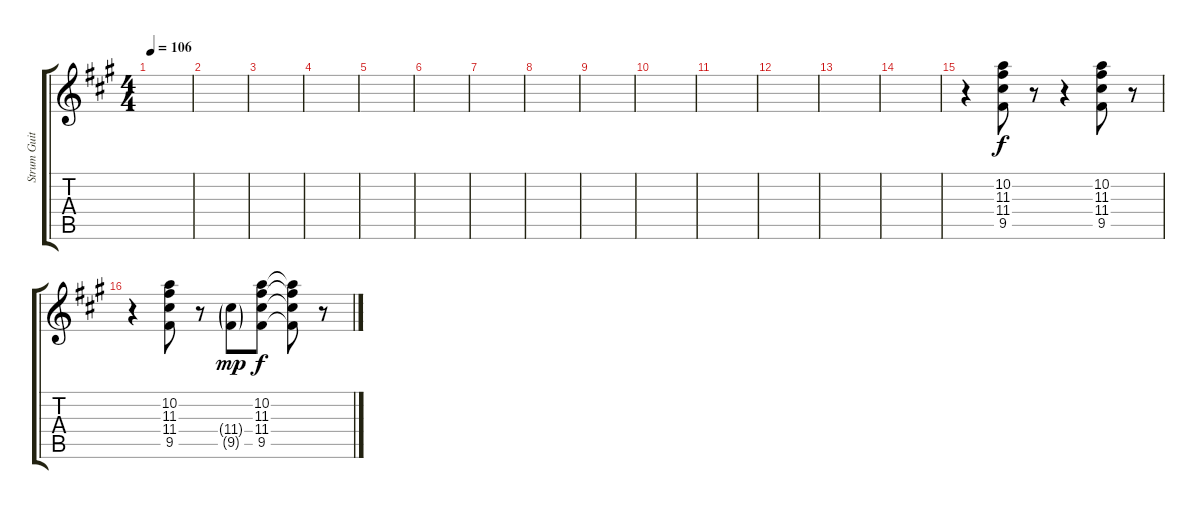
\track ("Strum Guitar" "Strum Guit") {instrument electricguitarclean}
\staff {score tabs}
\tuning (E4 B3 G3 D3 A2 E2) {hide}
\ts (4 4)
\tempo 106
\clef g2
\ks f#minor
|
|
|
|
|
|
|
|
|
|
|
|
|
|
r.4 (10.2 11.3 11.4 9.5).8 r.8 r.4 (10.2 11.3 11.4 9.5).8 r.8 |
r.4 (10.2 11.3 11.4 9.5).8 r.8 (11.4{g} 9.5{g}).8{dy mp} (10.2 11.3 11.4 9.5).8{dy f} (10.2{t} 11.3{t} 11.4{t} 9.5{t}).8 r.8
